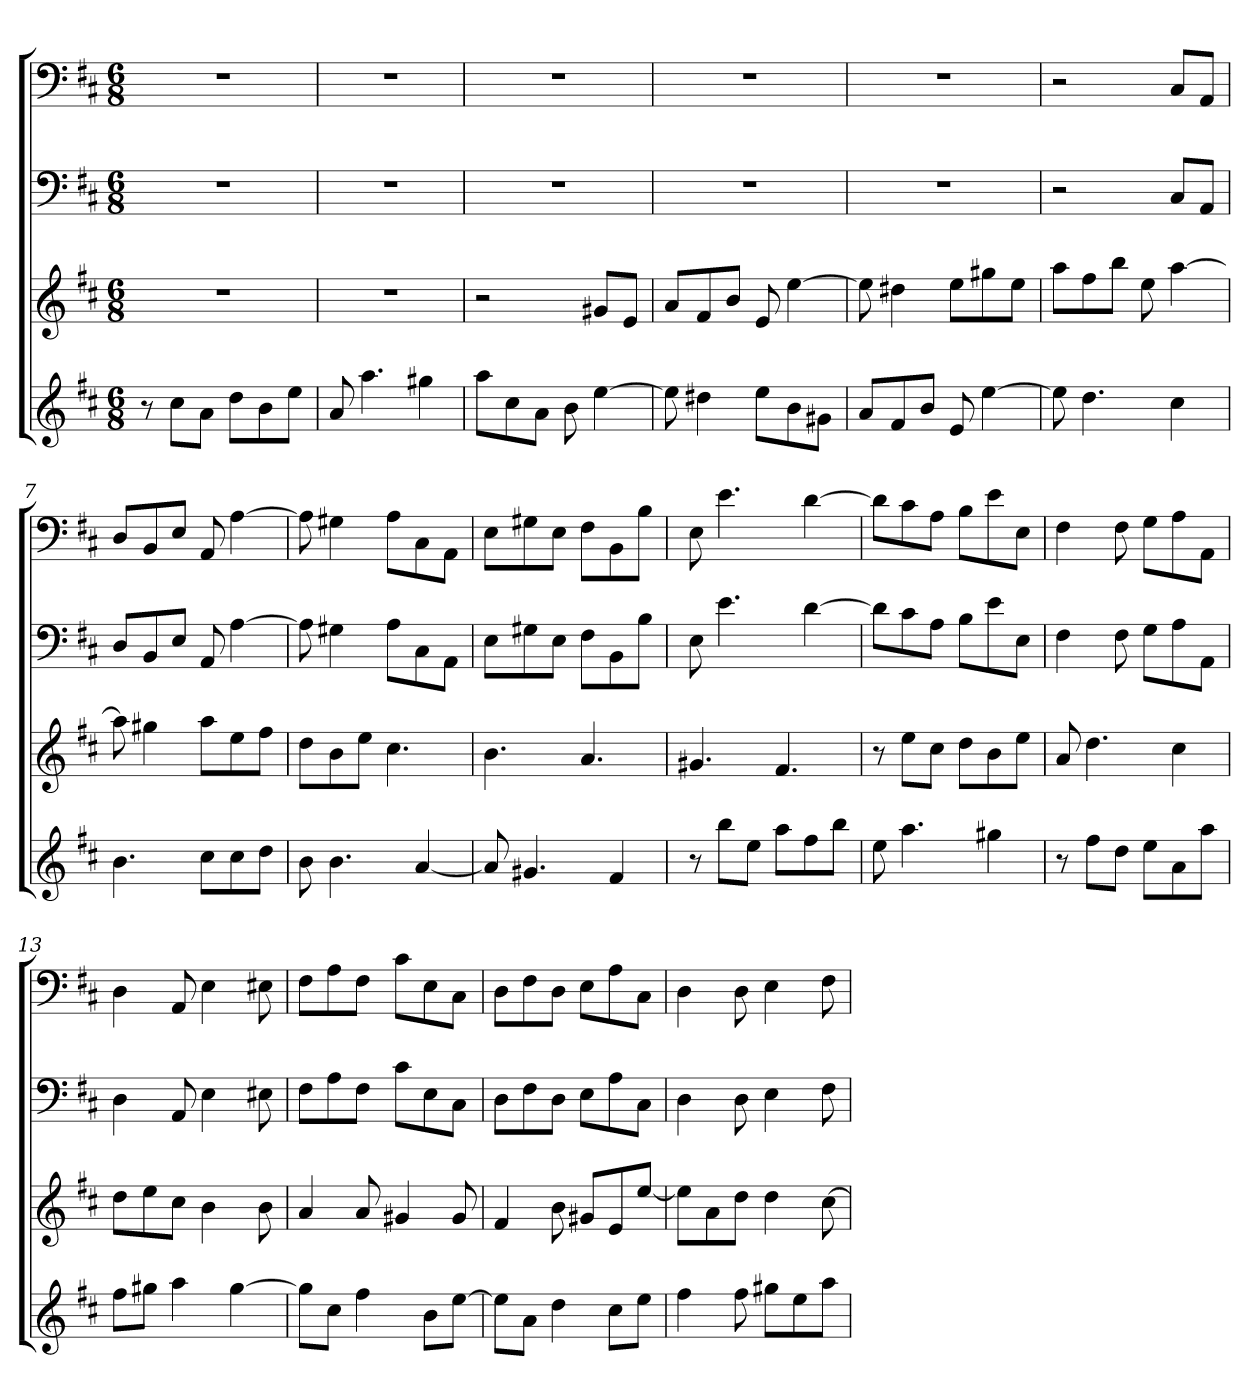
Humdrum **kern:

**kern	**kern	**kern	**kern
*part4	*part3	*part2	*part1
*staff4	*staff3	*staff2	*staff1
*k[f#c#]	*k[f#c#]	*k[f#c#]	*k[f#c#]
*D:	*D:	*D:	*D:
*M6/8	*M6/8	*M6/8	*M6/8
=1	=1	=1	=1
8r	2.r	2.r	2.r
8cc#L	.	.	.
8aJ	.	.	.
8ddL	.	.	.
8b	.	.	.
8eeJ	.	.	.
=2	=2	=2	=2
8a	2.r	2.r	2.r
4.aa	.	.	.
4gg#X	.	.	.
=3	=3	=3	=3
8aaL	2r	2.r	2.r
8cc#	.	.	.
8aJ	.	.	.
8b	.	.	.
[4ee	8g#XL	.	.
.	8eJ	.	.
=4	=4	=4	=4
8ee]	8aL	2.r	2.r
4dd#X	8f#	.	.
.	8bJ	.	.
8eeL	8e	.	.
8b	[4ee	.	.
8g#XJ	.	.	.
=5	=5	=5	=5
8aL	8ee]	2.r	2.r
8f#	4dd#X	.	.
8bJ	.	.	.
8e	8eeL	.	.
[4ee	8gg#X	.	.
.	8eeJ	.	.
=6	=6	=6	=6
8ee]	8aaL	2r	2r
4.dd	8ff#	.	.
.	8bbJ	.	.
.	8ee	.	.
4cc#	[4aa	8C#L	8C#L
.	.	8AAJ	8AAJ
=7	=7	=7	=7
4.b	8aa]	8DL	8DL
.	4gg#X	8BB	8BB
.	.	8EJ	8EJ
8cc#L	8aaL	8AA	8AA
8cc#	8ee	[4A	[4A
8ddJ	8ff#J	.	.
=8	=8	=8	=8
8b	8ddL	8A]	8A]
4.b	8b	4G#X	4G#X
.	8eeJ	.	.
.	4.cc#	8AL	8AL
[4a	.	8C#	8C#
.	.	8AAJ	8AAJ
=9	=9	=9	=9
8a]	4.b	8EL	8EL
4.g#X	.	8G#X	8G#X
.	.	8EJ	8EJ
.	4.a	8F#L	8F#L
4f#	.	8BB	8BB
.	.	8BJ	8BJ
=10	=10	=10	=10
8r	4.g#X	8E	8E
8bbL	.	4.e	4.e
8eeJ	.	.	.
8aaL	4.f#	.	.
8ff#	.	[4d	[4d
8bbJ	.	.	.
=11	=11	=11	=11
8ee	8r	8dL]	8dL]
4.aa	8eeL	8c#	8c#
.	8cc#J	8AJ	8AJ
.	8ddL	8BL	8BL
4gg#X	8b	8e	8e
.	8eeJ	8EJ	8EJ
=12	=12	=12	=12
8r	8a	4F#	4F#
8ff#L	4.dd	.	.
8ddJ	.	8F#	8F#
8eeL	.	8GL	8GL
8a	4cc#	8A	8A
8aaJ	.	8AAJ	8AAJ
=13	=13	=13	=13
8ff#L	8ddL	4D	4D
8gg#XJ	8ee	.	.
4aa	8cc#J	8AA	8AA
.	4b	4E	4E
[4gg#	.	.	.
.	8b	8E#X	8E#X
=14	=14	=14	=14
8gg#L]	4a	8F#L	8F#L
8cc#J	.	8A	8A
4ff#	8a	8F#J	8F#J
.	4g#X	8c#L	8c#L
8bL	.	8E	8E
[8eeJ	8g#	8C#J	8C#J
=15	=15	=15	=15
8eeL]	4f#	8DL	8DL
8aJ	.	8F#	8F#
4dd	8b	8DJ	8DJ
.	8g#XL	8EL	8EL
8cc#L	8e	8A	8A
8eeJ	[8eeJ	8C#J	8C#J
=16	=16	=16	=16
4ff#	8eeL]	4D	4D
.	8a	.	.
8ff#	8ddJ	8D	8D
8gg#XL	4dd	4E	4E
8ee	.	.	.
8aaJ	[8cc#	8F#	8F#
=	=	=	=
*-	*-	*-	*-
